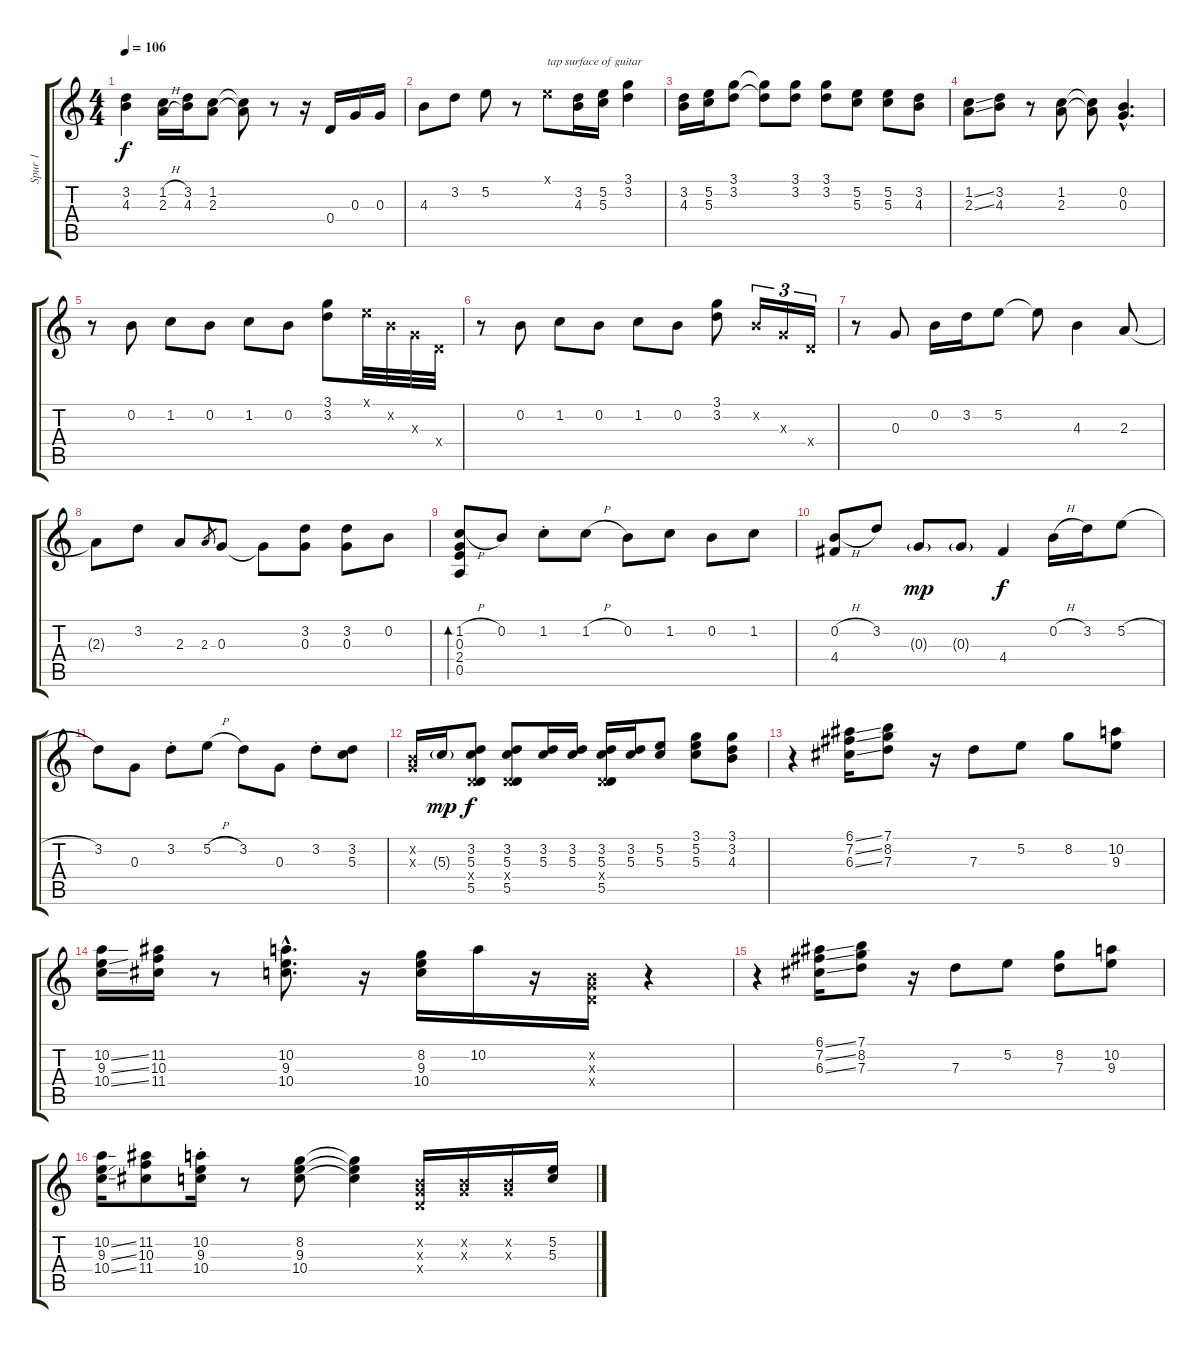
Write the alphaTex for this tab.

\track ("Spur 1" "Spur 1") {instrument acousticguitarsteel}
\staff {score tabs}
\tuning (E4 B3 G3 D3 A2 E2) {hide}
\ts (4 4)
\tempo 106
\clef g2
\ks c
(3.2{t} 4.3{t}).4{dy f} (1.2{h} 2.3{h}).16 (3.2 4.3).16 (1.2 2.3).8 (1.2{t} 2.3{t}).8 r.8 r.16 0.4.16 0.3.16 0.3.16 |
4.3.8 3.2.8 5.2.8 r.8 0.1{x}.8{txt "tap surface of guitar"} (3.2 4.3).16 (5.2 5.3).16 (3.1 3.2).4 |
(3.2 4.3).16 (5.2 5.3).16 (3.1 3.2).8 (3.1{t} 3.2{t}).8 (3.1 3.2).8 (3.1 3.2).8 (5.2 5.3).8 (5.2 5.3).8 (3.2 4.3).8 |
(1.2{ss} 2.3{ss}).8 (3.2 4.3).8 r.8 (1.2 2.3).8 (1.2{t} 2.3{t}).8 (0.2{hac} 0.3{hac}).4{d} |
r.8 0.2.8 1.2.8 0.2.8 1.2.8 0.2.8 (3.1 3.2).8 0.1{x}.32 0.2{x}.32 0.3{x}.32 0.4{x}.32 |
r.8 0.2.8 1.2.8 0.2.8 1.2.8 0.2.8 (3.1 3.2).8 0.2{x}.16{tu (3 2)} 0.3{x}.16{tu (3 2)} 0.4{x}.16{tu (3 2)} |
r.8 0.3.8 0.2.16 3.2.16 5.2.8 5.2{t}.8 4.3.4 2.3.8 |
2.3{t}.8 3.2.8 2.3.8 2.3.8{gr} 0.3.8 0.3{t}.8 (3.2 0.3).8 (3.2 0.3).8 0.2.8 |
(1.2{h} 0.3 2.4 0.5).8{bd 240} 0.2.8 1.2{st}.8 1.2{h}.8 0.2.8 1.2.8 0.2.8 1.2.8 |
(0.2{h} 4.4).8 3.2.8 0.3{g}.8{dy mp} 0.3{g}.8 4.4.4{dy f} 0.2{h}.16 3.2.16 5.2{h}.8 |
3.2.8 0.3.8 3.2{st}.8 5.2{h}.8 3.2.8 0.3.8 3.2{st}.8 (3.2 5.3).8 |
(0.2{x} 0.3{x}).16 5.3{g}.16{dy mp} (3.2 5.3 0.4{x} 5.5).8{dy f} (3.2 5.3 0.4{x} 5.5).8 (3.2 5.3).16 (3.2 5.3).16 (3.2 5.3 0.4{x} 5.5).16 (3.2 5.3).16 (5.2 5.3).8 (3.1 5.2 5.3).8 (3.1 3.2 4.3).8 |
r.4 (6.1{ss} 7.2{ss} 6.3{ss}).16 (7.1 8.2 7.3).8 r.16 7.3.8 5.2.8 8.2.8 (10.2 9.3).8 |
(10.2{ss} 9.3{ss} 10.4{ss}).16 (11.2 10.3 11.4).16 r.8 (10.2{hac} 9.3{hac} 10.4{hac}).8{d} r.16 (8.2 9.3 10.4).16 10.2.16 r.16 (0.2{x} 0.3{x} 0.4{x}).16 r.4 |
r.4 (6.1{ss} 7.2{ss} 6.3{ss}).16 (7.1 8.2 7.3).8 r.16 7.3.8 5.2.8 (8.2 7.3).8 (10.2 9.3).8 |
(10.2{ss} 9.3{ss} 10.4{ss}).16 (11.2 10.3 11.4).8 (10.2{st} 9.3{st} 10.4{st}).16 r.8 (8.2 9.3 10.4).8 (8.2{t} 9.3{t} 10.4{t}).4 (0.2{x} 0.3{x} 0.4{x}).16 (0.2{x} 0.3{x}).16 (0.2{x} 0.3{x}).16 (5.2 5.3).16
